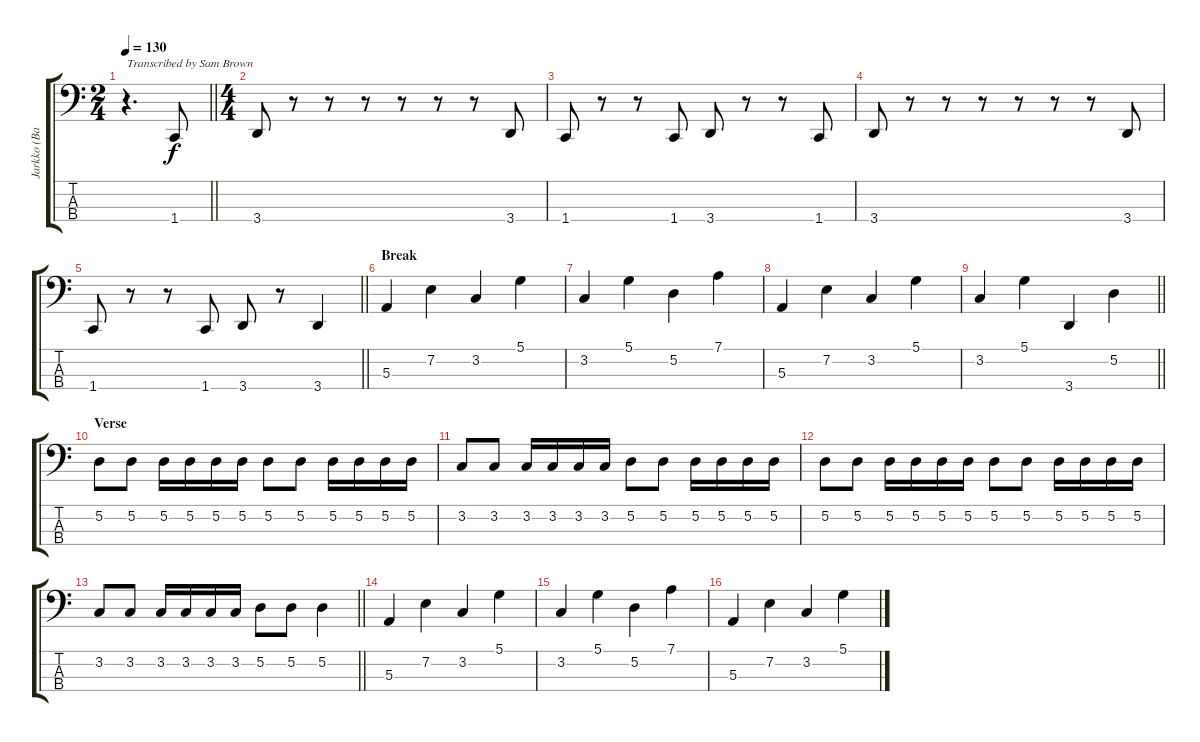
\track ("Jarkko (Bass)" "Jarkko (Ba") {instrument electricbassfinger}
\staff {score tabs}
\tuning (D2 A1 E1 B0) {hide}
\ts (2 4)
\tempo 130
\clef f4
\barLineRight lightlight
\ks c
r.4{d txt "Transcribed by Sam Brown" dy f instrument electricbassfinger} 1.4.8 |
\ts (4 4)
\section ("" "")
3.4.8 r.8 r.8 r.8 r.8 r.8 r.8 3.4.8 |
1.4.8 r.8 r.8 1.4.8 3.4.8 r.8 r.8 1.4.8 |
3.4.8 r.8 r.8 r.8 r.8 r.8 r.8 3.4.8 |
\barLineRight lightlight
1.4.8 r.8 r.8 1.4.8 3.4.8 r.8 3.4.4 |
\section ("" "Break")
5.3.4 7.2.4 3.2.4 5.1.4 |
3.2.4 5.1.4 5.2.4 7.1.4 |
5.3.4 7.2.4 3.2.4 5.1.4 |
\barLineRight lightlight
3.2.4 5.1.4 3.4.4 5.2.4 |
\section ("" "Verse")
5.2.8 5.2.8 5.2.16 5.2.16 5.2.16 5.2.16 5.2.8 5.2.8 5.2.16 5.2.16 5.2.16 5.2.16 |
3.2.8 3.2.8 3.2.16 3.2.16 3.2.16 3.2.16 5.2.8 5.2.8 5.2.16 5.2.16 5.2.16 5.2.16 |
5.2.8 5.2.8 5.2.16 5.2.16 5.2.16 5.2.16 5.2.8 5.2.8 5.2.16 5.2.16 5.2.16 5.2.16 |
\barLineRight lightlight
3.2.8 3.2.8 3.2.16 3.2.16 3.2.16 3.2.16 5.2.8 5.2.8 5.2.4 |
\section ("" "")
5.3.4 7.2.4 3.2.4 5.1.4 |
3.2.4 5.1.4 5.2.4 7.1.4 |
5.3.4 7.2.4 3.2.4 5.1.4
